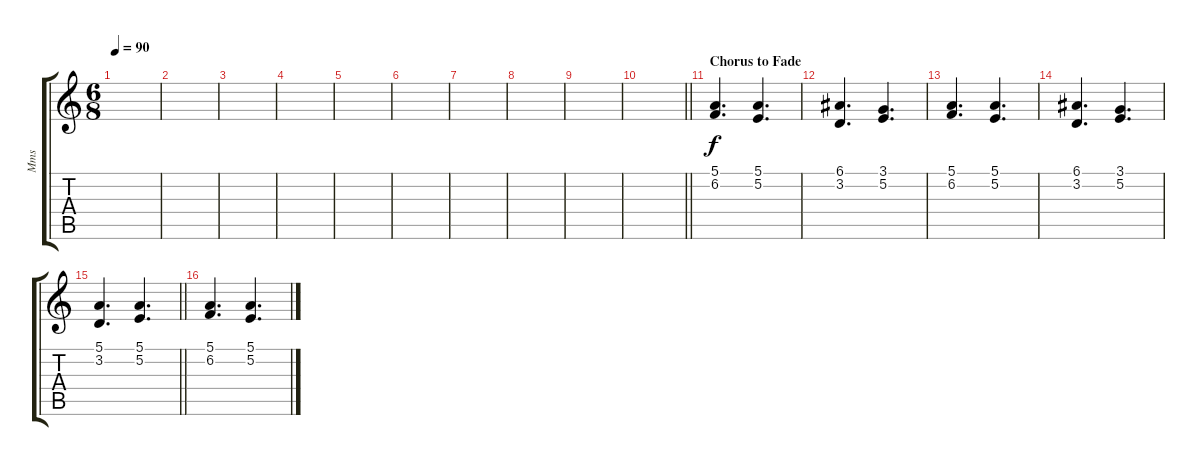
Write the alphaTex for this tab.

\track ("Mms" "Mms") {instrument choiraahs}
\staff {score tabs}
\tuning (E4 B3 G3 D3 A2 E2) {hide}
\ts (6 8)
\tempo 90
\clef g2
\ks c
|
|
|
|
|
|
|
|
|
\barLineRight lightlight
|
\section ("" "Chorus to Fade")
(5.1 6.2).4{d} (5.1 5.2).4{d} |
(6.1 3.2).4{d} (3.1 5.2).4{d} |
(5.1 6.2).4{d} (5.1 5.2).4{d} |
(6.1 3.2).4{d} (3.1 5.2).4{d} |
\barLineRight lightlight
(5.1 3.2).4{d} (5.1 5.2).4{d} |
(5.1 6.2).4{d} (5.1 5.2).4{d}
